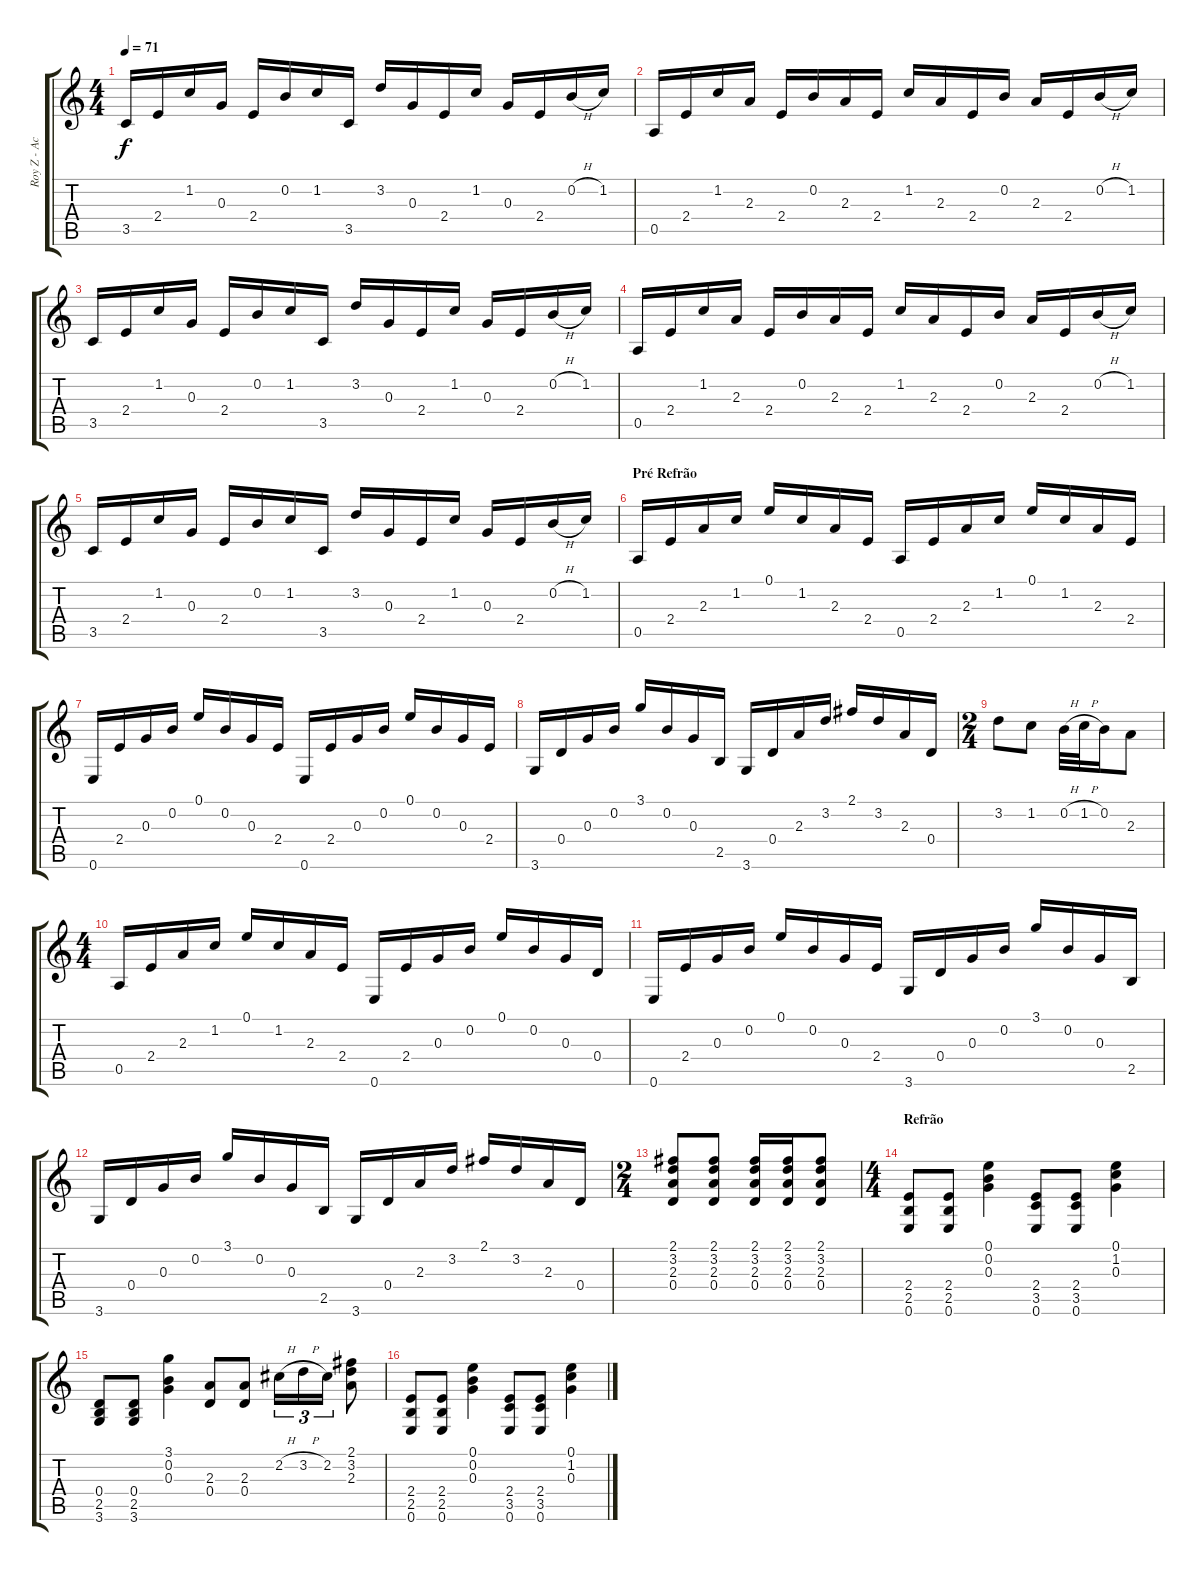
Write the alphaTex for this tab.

\track ("Roy Z - Acoustic" "Roy Z - Ac") {instrument acousticguitarnylon}
\staff {score tabs}
\tuning (E4 B3 G3 D3 A2 E2) {hide}
\ts (4 4)
\tempo 71
\clef g2
\ks c
3.5.16{dy f} 2.4.16 1.2.16 0.3.16 2.4.16 0.2.16 1.2.16 3.5.16 3.2.16 0.3.16 2.4.16 1.2.16 0.3.16 2.4.16 0.2{h}.16 1.2.16 |
0.5.16 2.4.16 1.2.16 2.3.16 2.4.16 0.2.16 2.3.16 2.4.16 1.2.16 2.3.16 2.4.16 0.2.16 2.3.16 2.4.16 0.2{h}.16 1.2.16 |
3.5.16 2.4.16 1.2.16 0.3.16 2.4.16 0.2.16 1.2.16 3.5.16 3.2.16 0.3.16 2.4.16 1.2.16 0.3.16 2.4.16 0.2{h}.16 1.2.16 |
0.5.16 2.4.16 1.2.16 2.3.16 2.4.16 0.2.16 2.3.16 2.4.16 1.2.16 2.3.16 2.4.16 0.2.16 2.3.16 2.4.16 0.2{h}.16 1.2.16 |
3.5.16 2.4.16 1.2.16 0.3.16 2.4.16 0.2.16 1.2.16 3.5.16 3.2.16 0.3.16 2.4.16 1.2.16 0.3.16 2.4.16 0.2{h}.16 1.2.16 |
\section ("" "Pré Refrão")
0.5.16 2.4.16 2.3.16 1.2.16 0.1.16 1.2.16 2.3.16 2.4.16 0.5.16 2.4.16 2.3.16 1.2.16 0.1.16 1.2.16 2.3.16 2.4.16 |
0.6.16 2.4.16 0.3.16 0.2.16 0.1.16 0.2.16 0.3.16 2.4.16 0.6.16 2.4.16 0.3.16 0.2.16 0.1.16 0.2.16 0.3.16 2.4.16 |
3.6.16 0.4.16 0.3.16 0.2.16 3.1.16 0.2.16 0.3.16 2.5.16 3.6.16 0.4.16 2.3.16 3.2.16 2.1.16 3.2.16 2.3.16 0.4.16 |
\ts (2 4)
3.2.8 1.2.8 0.2{h}.32 1.2{h}.32 0.2.16 2.3.8 |
\ts (4 4)
0.5.16 2.4.16 2.3.16 1.2.16 0.1.16 1.2.16 2.3.16 2.4.16 0.6.16 2.4.16 0.3.16 0.2.16 0.1.16 0.2.16 0.3.16 0.4.16 |
0.6.16 2.4.16 0.3.16 0.2.16 0.1.16 0.2.16 0.3.16 2.4.16 3.6.16 0.4.16 0.3.16 0.2.16 3.1.16 0.2.16 0.3.16 2.5.16 |
3.6.16 0.4.16 0.3.16 0.2.16 3.1.16 0.2.16 0.3.16 2.5.16 3.6.16 0.4.16 2.3.16 3.2.16 2.1.16 3.2.16 2.3.16 0.4.16 |
\ts (2 4)
(2.1 3.2 2.3 0.4).8 (2.1 3.2 2.3 0.4).8 (2.1 3.2 2.3 0.4).16 (2.1 3.2 2.3 0.4).16 (2.1 3.2 2.3 0.4).8 |
\ts (4 4)
\section ("" "Refrão")
(2.4 2.5 0.6).8 (2.4 2.5 0.6).8 (0.1 0.2 0.3).4 (2.4 3.5 0.6).8 (2.4 3.5 0.6).8 (0.1 1.2 0.3).4 |
(0.4 2.5 3.6).8 (0.4 2.5 3.6).8 (3.1 0.2 0.3).4 (2.3 0.4).8 (2.3 0.4).8 2.2{h}.16{tu (3 2)} 3.2{h}.16{tu (3 2)} 2.2.16{tu (3 2)} (2.1 3.2 2.3).8 |
(2.4 2.5 0.6).8 (2.4 2.5 0.6).8 (0.1 0.2 0.3).4 (2.4 3.5 0.6).8 (2.4 3.5 0.6).8 (0.1 1.2 0.3).4
